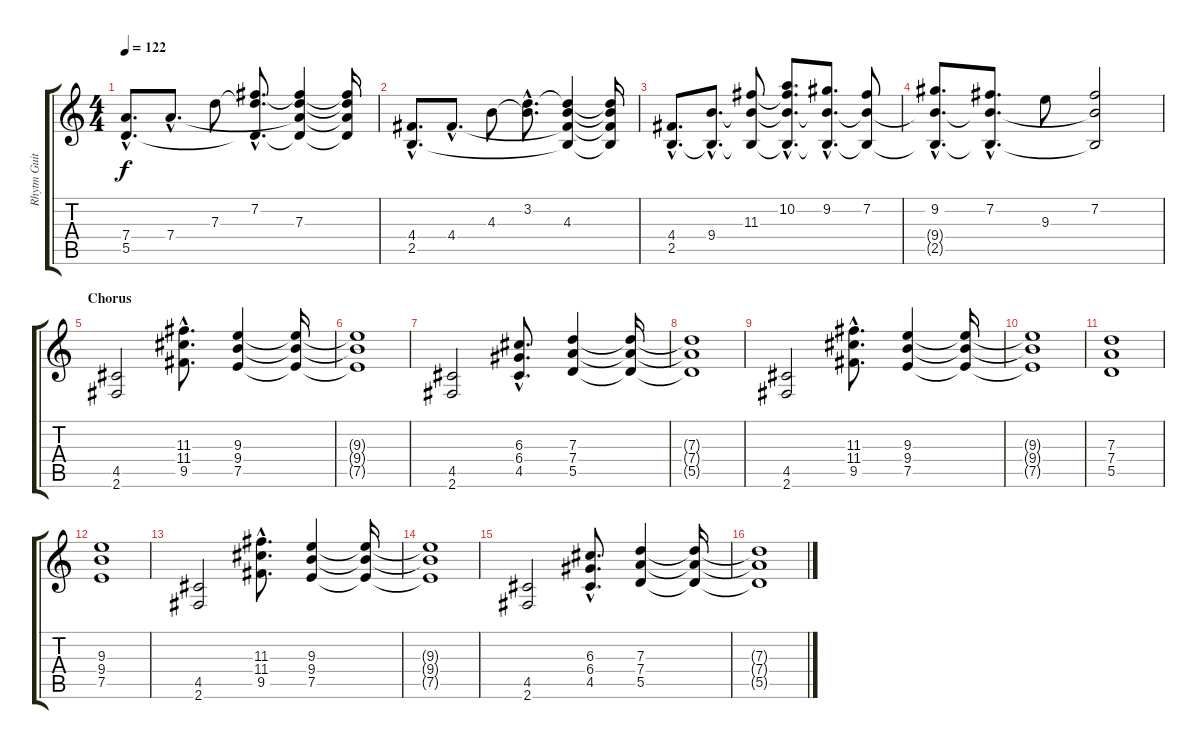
\track ("Rhytm Guitar" "Rhytm Guit") {instrument distortionguitar}
\staff {score tabs}
\tuning (E4 B3 G3 D3 A2 E2) {hide}
\ts (4 4)
\tempo 122
\clef g2
\ks c
(7.4{hac} 5.5{hac}).8{d dy f} 7.4{hac}.8{d} 7.3.8 (7.2{hac} 7.3{hac t} 5.5{hac t}).8{d} (7.2{t} 7.3 7.4{t} 5.5{t}).4 (7.2{t} 7.3{t} 7.4{t} 5.5{t}).16 |
(4.4{hac} 2.5{hac}).8{d} 4.4{hac}.8{d} 4.3.8 (3.2{hac} 4.3{hac t}).8{d} (3.2{t} 4.3 4.4{t} 2.5{t}).4 (3.2{t} 4.3{t} 4.4{t} 2.5{t}).16 |
(4.4{hac} 2.5{hac}).8{d} (9.4{hac} 2.5{hac t}).8{d} (11.3 9.4{t} 2.5{t}).8 (10.2{hac} 11.3{hac t} 9.4{hac t} 2.5{hac t}).8{d} (9.2{hac} 9.4{hac t} 2.5{hac t}).8{d} (7.2 9.4{t} 2.5{t}).8 |
(9.2{hac} 9.4{hac t} 2.5{hac t}).8{d} (7.2{hac} 9.4{hac t} 2.5{hac t}).8{d} 9.3.8 (7.2 9.4{t} 2.5{t}).2 |
\section ("" "Chorus")
(4.5 2.6).2 (11.3{hac} 11.4{hac} 9.5{hac}).8{d} (9.3 9.4 7.5).4 (9.3{t} 9.4{t} 7.5{t}).16 |
(9.3{t} 9.4{t} 7.5{t}).1 |
(4.5 2.6).2 (6.3{hac} 6.4{hac} 4.5{hac}).8{d} (7.3 7.4 5.5).4 (7.3{t} 7.4{t} 5.5{t}).16 |
(7.3{t} 7.4{t} 5.5{t}).1 |
(4.5 2.6).2 (11.3{hac} 11.4{hac} 9.5{hac}).8{d} (9.3 9.4 7.5).4 (9.3{t} 9.4{t} 7.5{t}).16 |
(9.3{t} 9.4{t} 7.5{t}).1 |
(7.3 7.4 5.5).1 |
(9.3 9.4 7.5).1 |
(4.5 2.6).2 (11.3{hac} 11.4{hac} 9.5{hac}).8{d} (9.3 9.4 7.5).4 (9.3{t} 9.4{t} 7.5{t}).16 |
(9.3{t} 9.4{t} 7.5{t}).1 |
(4.5 2.6).2 (6.3{hac} 6.4{hac} 4.5{hac}).8{d} (7.3 7.4 5.5).4 (7.3{t} 7.4{t} 5.5{t}).16 |
(7.3{t} 7.4{t} 5.5{t}).1
